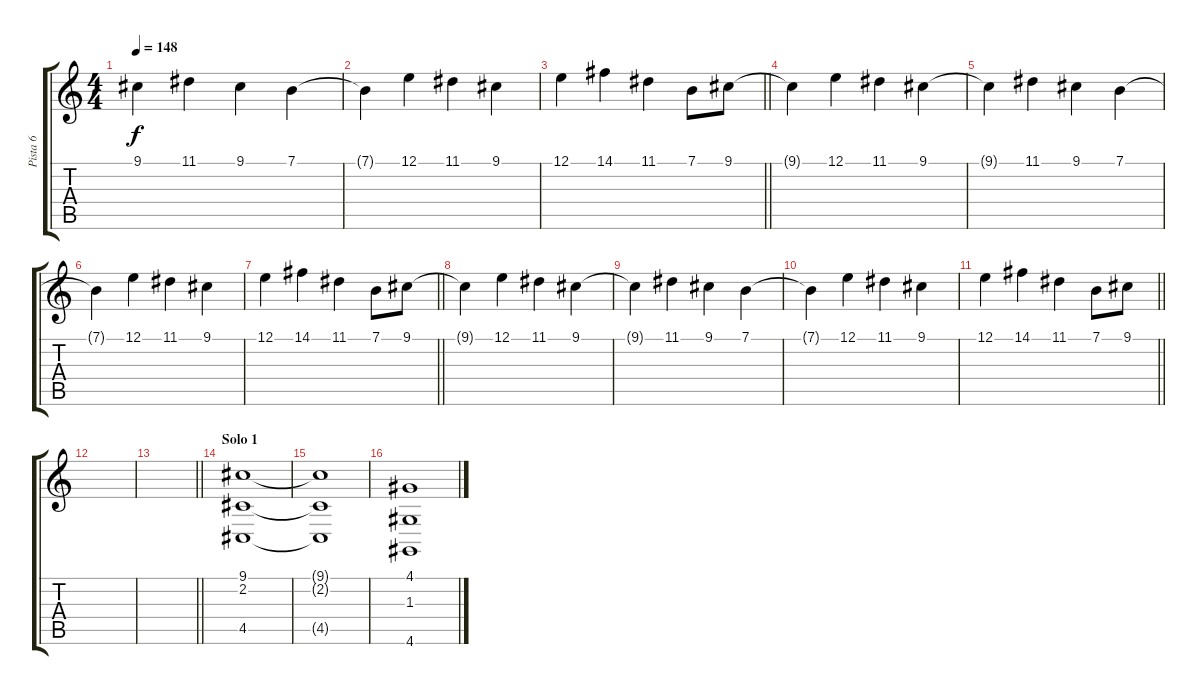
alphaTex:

\track ("Pista 6" "Pista 6") {instrument stringensemble1}
\staff {score tabs}
\tuning (E4 B3 G3 D3 A2 E2) {hide}
\ts (4 4)
\tempo 148
\clef g2
\ks c
9.1{t}.4{dy f} 11.1.4 9.1.4 7.1.4 |
7.1{t}.4 12.1.4 11.1.4 9.1.4 |
\barLineRight lightlight
12.1.4 14.1.4 11.1.4 7.1.8 9.1.8 |
\section ("" "")
9.1{t}.4 12.1.4 11.1.4 9.1.4 |
9.1{t}.4 11.1.4 9.1.4 7.1.4 |
7.1{t}.4 12.1.4 11.1.4 9.1.4 |
\barLineRight lightlight
12.1.4 14.1.4 11.1.4 7.1.8 9.1.8 |
9.1{t}.4 12.1.4 11.1.4 9.1.4 |
9.1{t}.4 11.1.4 9.1.4 7.1.4 |
7.1{t}.4 12.1.4 11.1.4 9.1.4 |
\barLineRight lightlight
12.1.4 14.1.4 11.1.4 7.1.8 9.1.8 |
|
\barLineRight lightlight
|
\section ("" "Solo 1")
(9.1 2.2 4.5).1{volume 11 instrument stringensemble1} |
(9.1{t} 2.2{t} 4.5{t}).1 |
(4.1 1.3 4.6).1
